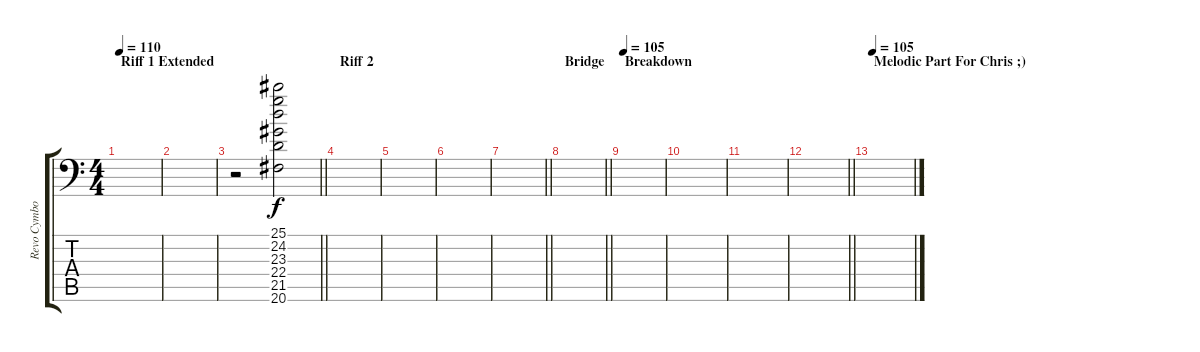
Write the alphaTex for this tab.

\track ("Revo Cymbo" "Revo Cymbo") {instrument reversecymbal}
\staff {score tabs}
\tuning (C4 G3 Eb3 Bb2 F2 Bb1) {hide}
\ts (4 4)
\section ("" "Riff 1 Extended")
\tempo 110
\clef f4
\ks c
|
|
\barLineRight lightlight
r.2 (25.1 24.2 23.3 22.4 21.5 20.6).2 |
\section ("" "Riff 2")
|
|
|
\barLineRight lightlight
|
\section ("" "Bridge")
\barLineRight lightlight
|
\section ("" "Breakdown")
\tempo 95
\tempo 105
|
|
|
\barLineRight lightlight
|
\section ("" "Melodic Part For Chris ;)")
\tempo 105
